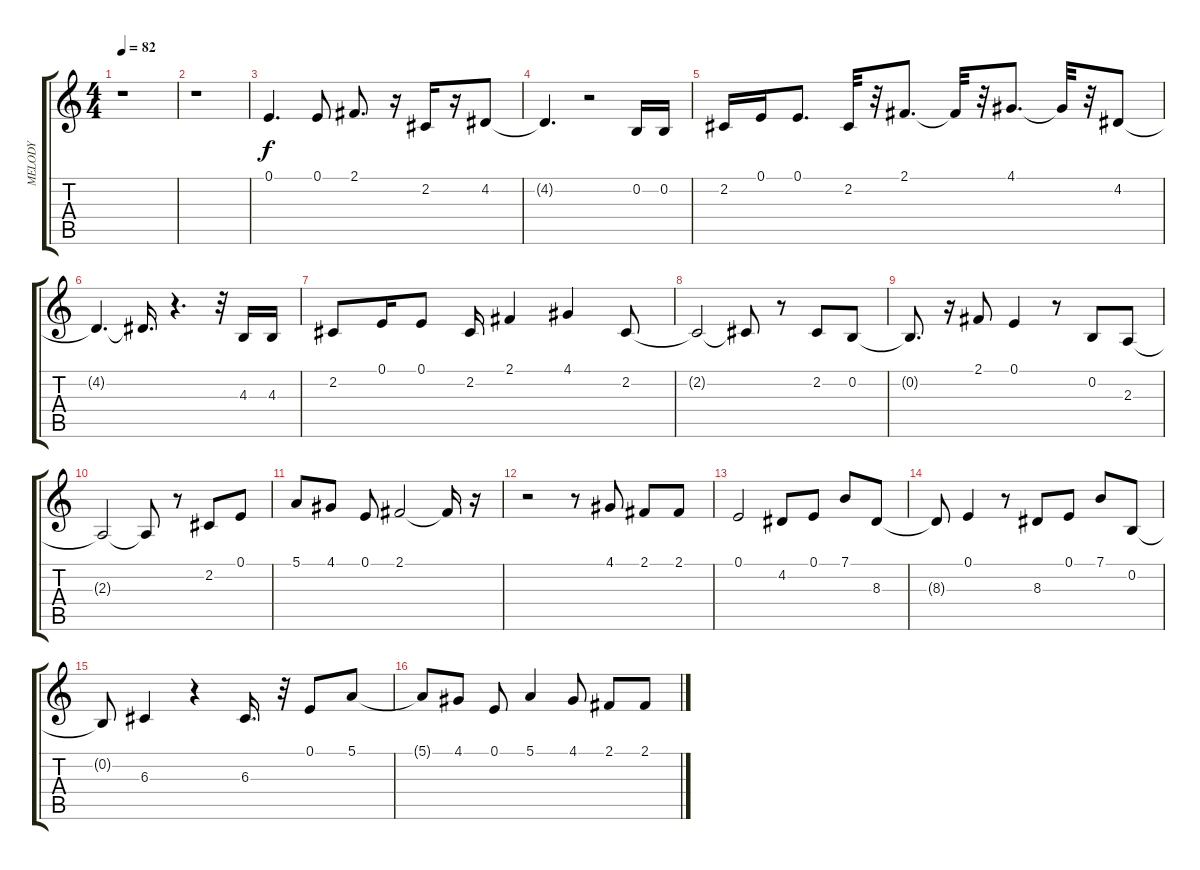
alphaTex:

\track ("MELODY" "MELODY") {instrument fx5brightness}
\staff {score tabs}
\tuning (E4 B3 G3 D3 A2 E2) {hide}
\ts (4 4)
\tempo 82
\clef g2
\ks c
r.1{dy f} |
r.1 |
0.1.4{d} 0.1.8 2.1.8{d} r.16 2.2.16 r.16 4.2.8 |
4.2{t}.4{d} r.2 0.2.16 0.2.16 |
2.2.16 0.1.16 0.1.8{d} 2.2.32 r.32 2.1.8{d} 2.1{t}.32 r.32 4.1.8{d} 4.1{t}.32 r.32 4.2.8 |
4.2{t}.4{d} 4.2{t}.16{d} r.4{d} r.32 4.3.16 4.3.16 |
2.2.8 0.1.16 0.1.8 2.2.16 2.1.4 4.1.4 2.2.8 |
2.2{t}.2 2.2{t}.8 r.8 2.2.8 0.2.8 |
0.2{t}.8{d} r.16 2.1.8 0.1.4 r.8 0.2.8 2.3.8 |
2.3{t}.2 2.3{t}.8 r.8 2.2.8 0.1.8 |
5.1.8 4.1.8 0.1.8 2.1.2 2.1{t}.16 r.16 |
r.2 r.8 4.1.8 2.1.8 2.1.8 |
0.1.2 4.2.8 0.1.8 7.1.8 8.3.8 |
8.3{t}.8 0.1.4 r.8 8.3.8 0.1.8 7.1.8 0.2.8 |
0.2{t}.8 6.3.4 r.4 6.3.16{d} r.32 0.1.8 5.1.8 |
5.1{t}.8 4.1.8 0.1.8 5.1.4 4.1.8 2.1.8 2.1.8
